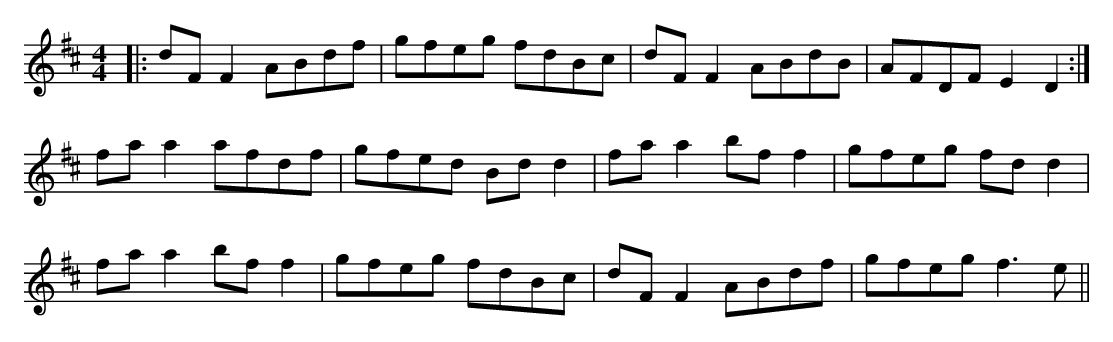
X:1
M:4/4
K:D
|:dF F2 ABdf|gfeg fdBc|dF F2 ABdB|AFDF E2 D2:|
fa a2 afdf|gfed Bd d2|fa a2 bf f2|gfeg fd d2|
fa a2 bf f2|gfeg fdBc|dF F2 ABdf|gfeg f3e||
